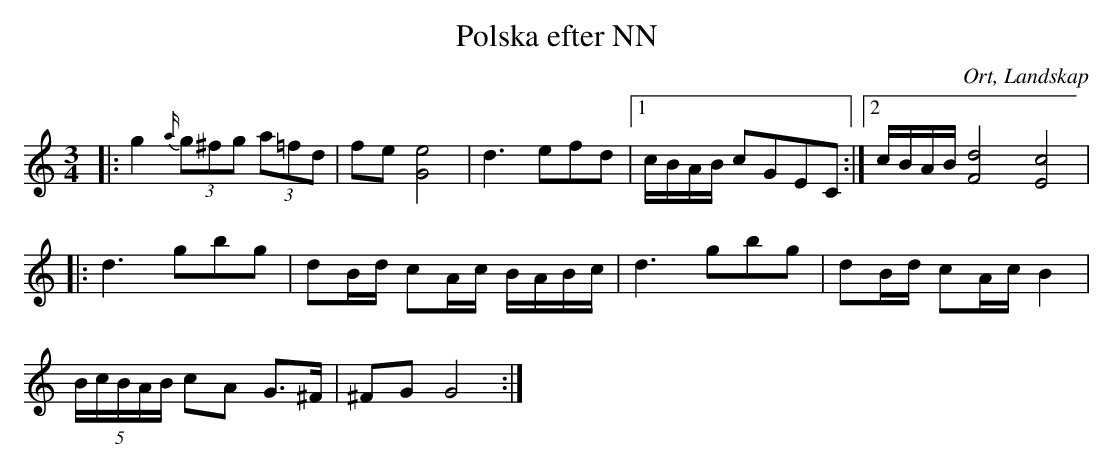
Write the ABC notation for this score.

X:1
T:Polska efter NN
O:Ort, Landskap
M:3/4
L:1/8
K:C
|:g2 {a/}(3g^fg (3a=fd|fe [G4e4]|d3 efd|1c/B/A/B/ cGEC:|2 c/B/A/B/ [F4d4][E4c4]|
|:d3 gbg| dB/d/ cA/c/ B/A/B/c/| d3 gbg| dB/d/ cA/c/ B2|
(5B/c/B/A/B/ cA G>^F| ^FG G4 :|
